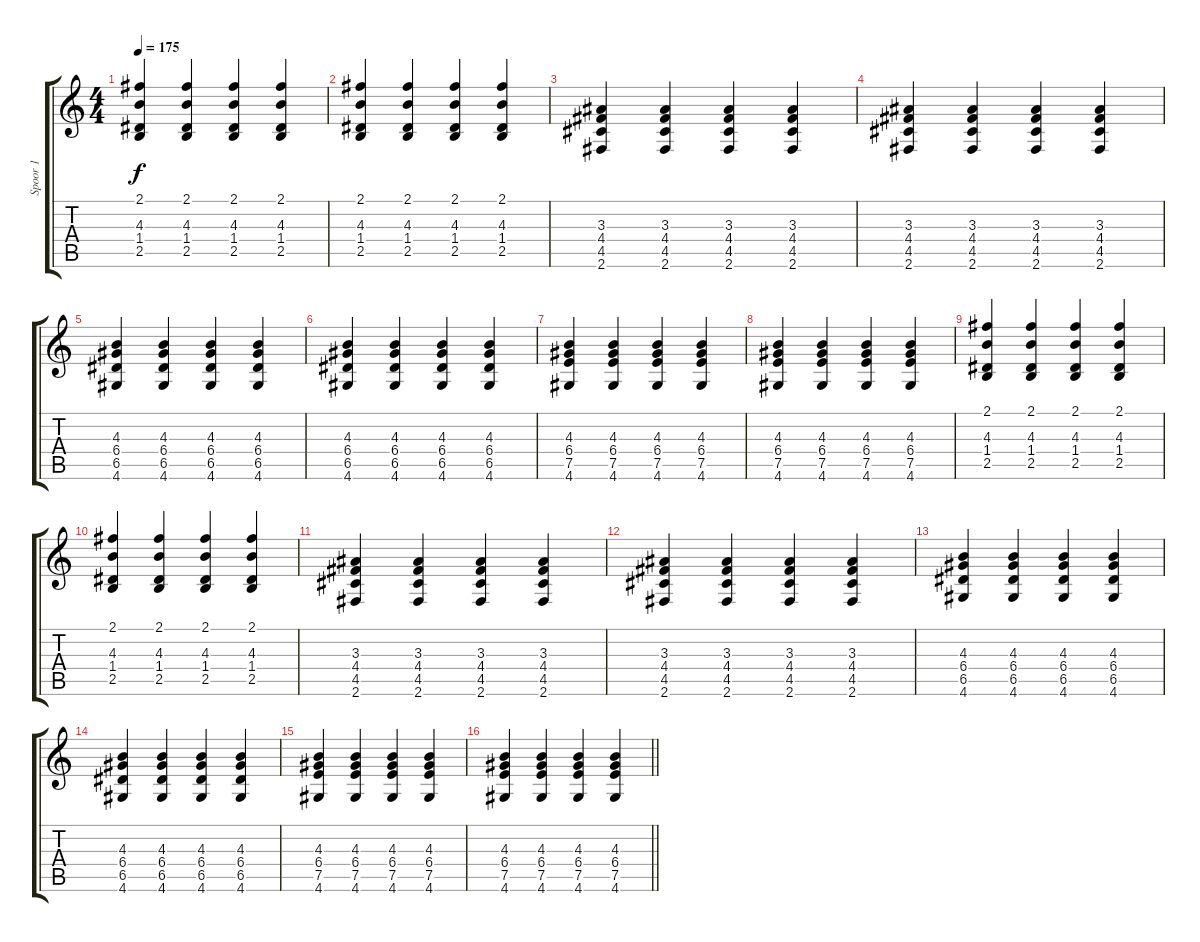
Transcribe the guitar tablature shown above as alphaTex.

\track ("Spoor 1" "Spoor 1") {instrument electricguitarmuted}
\staff {score tabs}
\tuning (E4 B3 G3 D3 A2 E2) {hide}
\ts (4 4)
\tempo 175
\clef g2
\ks c
(2.1 4.3 1.4 2.5).4{dy f} (2.1 4.3 1.4 2.5).4 (2.1 4.3 1.4 2.5).4 (2.1 4.3 1.4 2.5).4 |
(2.1 4.3 1.4 2.5).4 (2.1 4.3 1.4 2.5).4 (2.1 4.3 1.4 2.5).4 (2.1 4.3 1.4 2.5).4 |
(3.3 4.4 4.5 2.6).4 (3.3 4.4 4.5 2.6).4 (3.3 4.4 4.5 2.6).4 (3.3 4.4 4.5 2.6).4 |
(3.3 4.4 4.5 2.6).4 (3.3 4.4 4.5 2.6).4 (3.3 4.4 4.5 2.6).4 (3.3 4.4 4.5 2.6).4 |
(4.3 6.4 6.5 4.6).4 (4.3 6.4 6.5 4.6).4 (4.3 6.4 6.5 4.6).4 (4.3 6.4 6.5 4.6).4 |
(4.3 6.4 6.5 4.6).4 (4.3 6.4 6.5 4.6).4 (4.3 6.4 6.5 4.6).4 (4.3 6.4 6.5 4.6).4 |
(4.3 6.4 7.5 4.6).4 (4.3 6.4 7.5 4.6).4 (4.3 6.4 7.5 4.6).4 (4.3 6.4 7.5 4.6).4 |
(4.3 6.4 7.5 4.6).4 (4.3 6.4 7.5 4.6).4 (4.3 6.4 7.5 4.6).4 (4.3 6.4 7.5 4.6).4 |
(2.1 4.3 1.4 2.5).4 (2.1 4.3 1.4 2.5).4 (2.1 4.3 1.4 2.5).4 (2.1 4.3 1.4 2.5).4 |
(2.1 4.3 1.4 2.5).4 (2.1 4.3 1.4 2.5).4 (2.1 4.3 1.4 2.5).4 (2.1 4.3 1.4 2.5).4 |
(3.3 4.4 4.5 2.6).4 (3.3 4.4 4.5 2.6).4 (3.3 4.4 4.5 2.6).4 (3.3 4.4 4.5 2.6).4 |
(3.3 4.4 4.5 2.6).4 (3.3 4.4 4.5 2.6).4 (3.3 4.4 4.5 2.6).4 (3.3 4.4 4.5 2.6).4 |
(4.3 6.4 6.5 4.6).4 (4.3 6.4 6.5 4.6).4 (4.3 6.4 6.5 4.6).4 (4.3 6.4 6.5 4.6).4 |
(4.3 6.4 6.5 4.6).4 (4.3 6.4 6.5 4.6).4 (4.3 6.4 6.5 4.6).4 (4.3 6.4 6.5 4.6).4 |
(4.3 6.4 7.5 4.6).4 (4.3 6.4 7.5 4.6).4 (4.3 6.4 7.5 4.6).4 (4.3 6.4 7.5 4.6).4 |
\barLineRight lightlight
(4.3 6.4 7.5 4.6).4 (4.3 6.4 7.5 4.6).4 (4.3 6.4 7.5 4.6).4 (4.3 6.4 7.5 4.6).4
